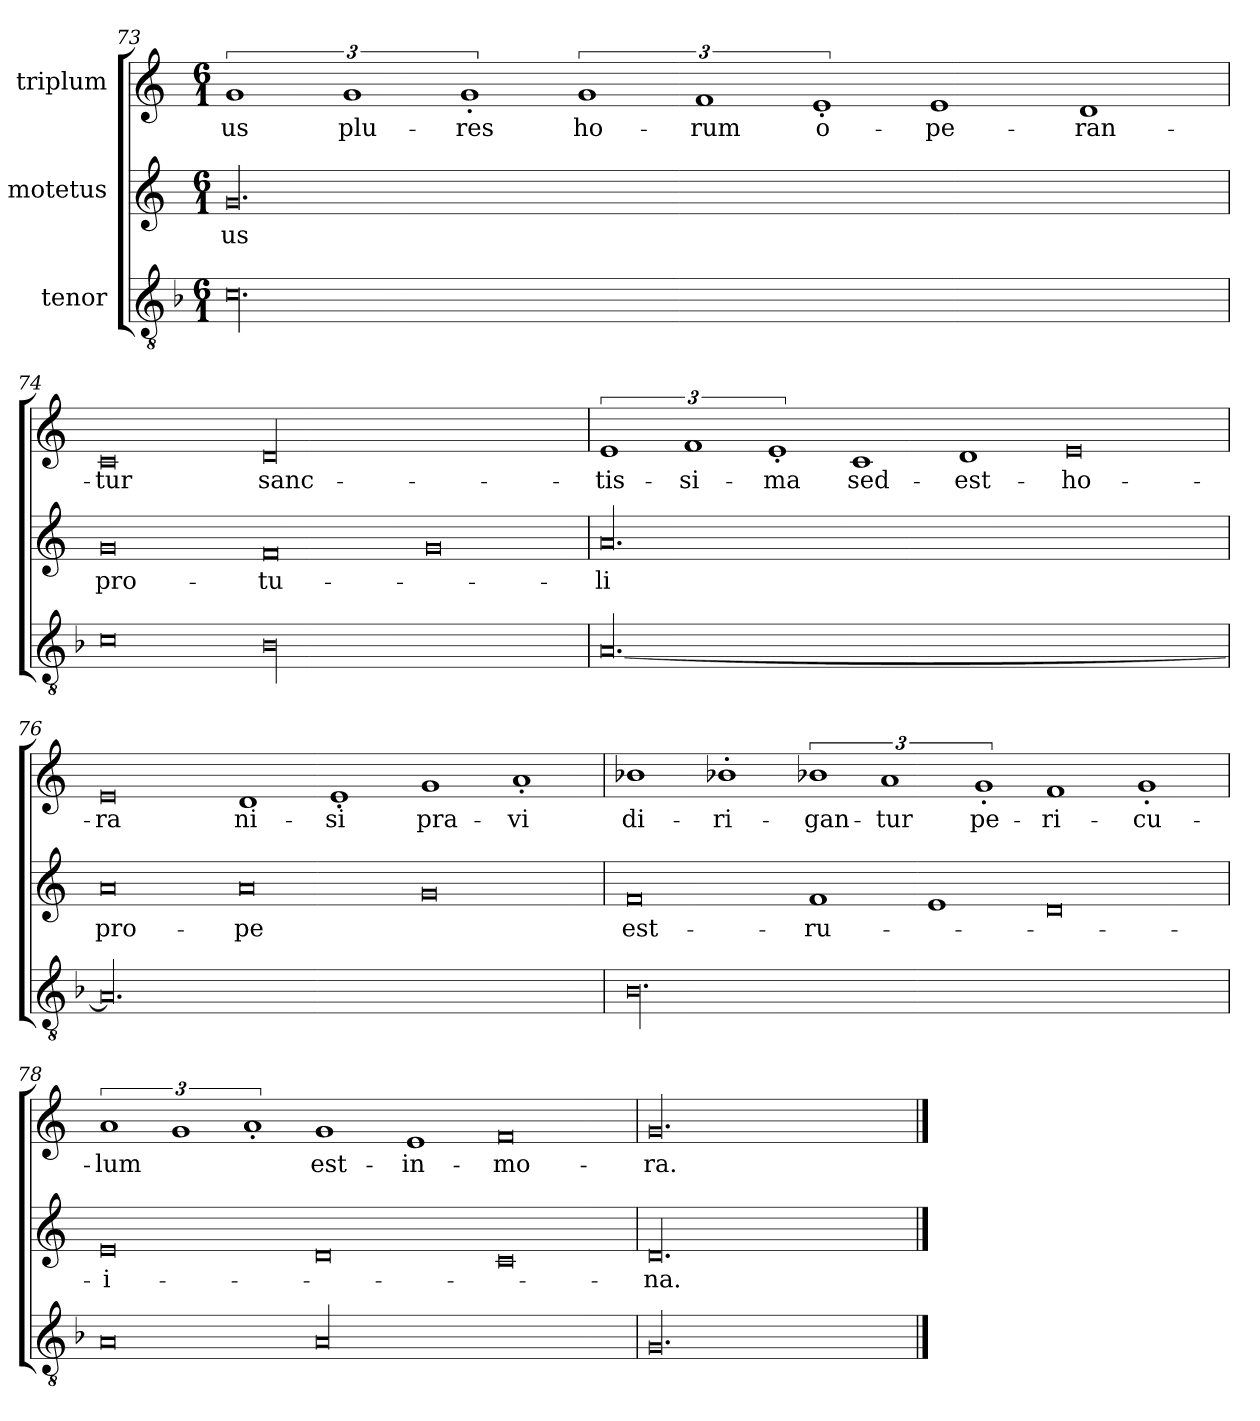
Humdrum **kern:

**kern	**kern	**text	**kern	**text
*part3	*part2	*part2	*part1	*part1
*staff3	*staff2	*staff2	*staff1	*staff1
*I"tenor	*I"motetus	*	*I"triplum	*
*clefGv2	*clefG2	*	*clefG2	*
*k[b-]	*k[]	*	*k[]	*
*F:	*C:	*	*C:	*
*M6/1	*M6/1	*	*M6/1	*
=73	=73	=73	=73	=73
00.c\	00.g/	-us	3%2g/	-us
.	.	.	3%2g/	plu-
.	.	.	3%2g'/	-res
.	.	.	3%2g/	ho-
.	.	.	3%2f/	-rum
.	.	.	3%2e'/	o-
.	.	.	1e/	-pe-
.	.	.	1d/	-ran-
=74	=74	=74	=74	=74
0c\	0g/	pro-	0c/	-tur
00B-\	0f/	-tu-	00d/	sanc-
.	0g/	.	.	.
=75	=75	=75	=75	=75
[00.A/	00.a/	-li	3%2e/	-tis-
.	.	.	3%2f/	-si-
.	.	.	3%2e'/	-ma
.	.	.	1c/	sed-
.	.	.	1d/	est-
.	.	.	0e/	ho-
=76	=76	=76	=76	=76
00.A/]	0a/	pro-	0e/	-ra
.	0a/	-pe	1d/	ni-
.	.	.	1e'/	-si
.	0g/	.	1g/	pra-
.	.	.	1a'/	-vi
!!LO:PB:g=z
=77	=77	=77	=77	=77
00.B-\	0f/	est-	1b-X\	di-
.	.	.	1b-X'\	-ri-
.	1f/	ru-	3%2b-X\	-gan-
.	.	.	3%2a/	-tur
.	1e/	.	.	.
.	.	.	3%2g'/	pe-
.	0d/	.	1f/	-ri-
.	.	.	1g'/	-cu-
=78	=78	=78	=78	=78
0A/	0e/	-i-	3%2a/	-lum
.	.	.	3%2g/	.
.	.	.	3%2a'/	.
00A/	0d/	.	1g/	est-
.	.	.	1e/	in-
.	0c/	.	0f/	mo-
=79	=79	=79	=79	=79
00.G/	00.d/	-na.	00.g/	-ra.
==	==	==	==	==
*-	*-	*-	*-	*-
